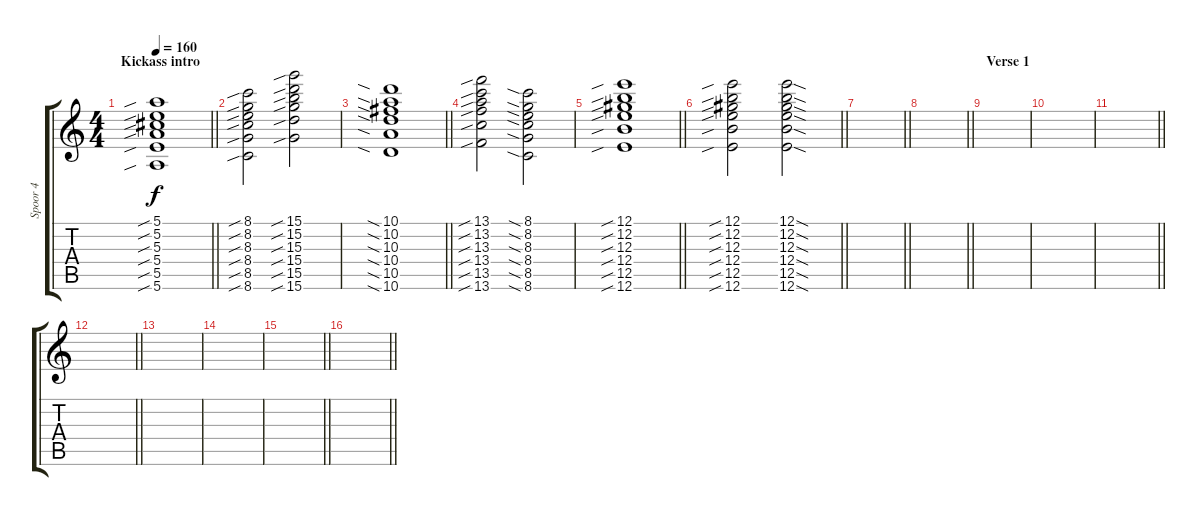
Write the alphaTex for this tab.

\track ("Spoor 4" "Spoor 4") {instrument distortionguitar}
\staff {score tabs}
\tuning (E4 B3 Ab3 E3 B2 E2) {hide}
\ts (4 4)
\section ("" "Kickass intro")
\tempo 160
\clef g2
\barLineRight lightlight
\ks c
(5.1{sib} 5.2{sib} 5.3{sib} 5.4{sib} 5.5{sib} 5.6{sib}).1{dy f instrument distortionguitar} |
(8.1{sib} 8.2{sib} 8.3{sib} 8.4{sib} 8.5{sib} 8.6{sib}).2 (15.1{sib} 15.2{sib} 15.3{sib} 15.4{sib} 15.5{sib} 15.6{sib}).2 |
\barLineRight lightlight
(10.1{sia} 10.2{sia} 10.3{sia} 10.4{sia} 10.5{sia} 10.6{sia}).1 |
(13.1{sib} 13.2{sib} 13.3{sib} 13.4{sib} 13.5{sib} 13.6{sib}).2 (8.1{sia} 8.2{sia} 8.3{sia} 8.4{sia} 8.5{sia} 8.6{sia}).2 |
\barLineRight lightlight
(12.1{sib} 12.2{sib} 12.3{sib} 12.4{sib} 12.5{sib} 12.6{sib}).1 |
\barLineRight lightlight
(12.1{sib} 12.2{sib} 12.3{sib} 12.4{sib} 12.5{sib} 12.6{sib}).2 (12.1{sod} 12.2{sod} 12.3{sod} 12.4{sod} 12.5{sod} 12.6{sod}).2 |
\barLineRight lightlight
|
\barLineRight lightlight
|
\section ("" "Verse 1")
|
|
\barLineRight lightlight
|
\barLineRight lightlight
|
|
|
\barLineRight lightlight
|
\barLineRight lightlight
